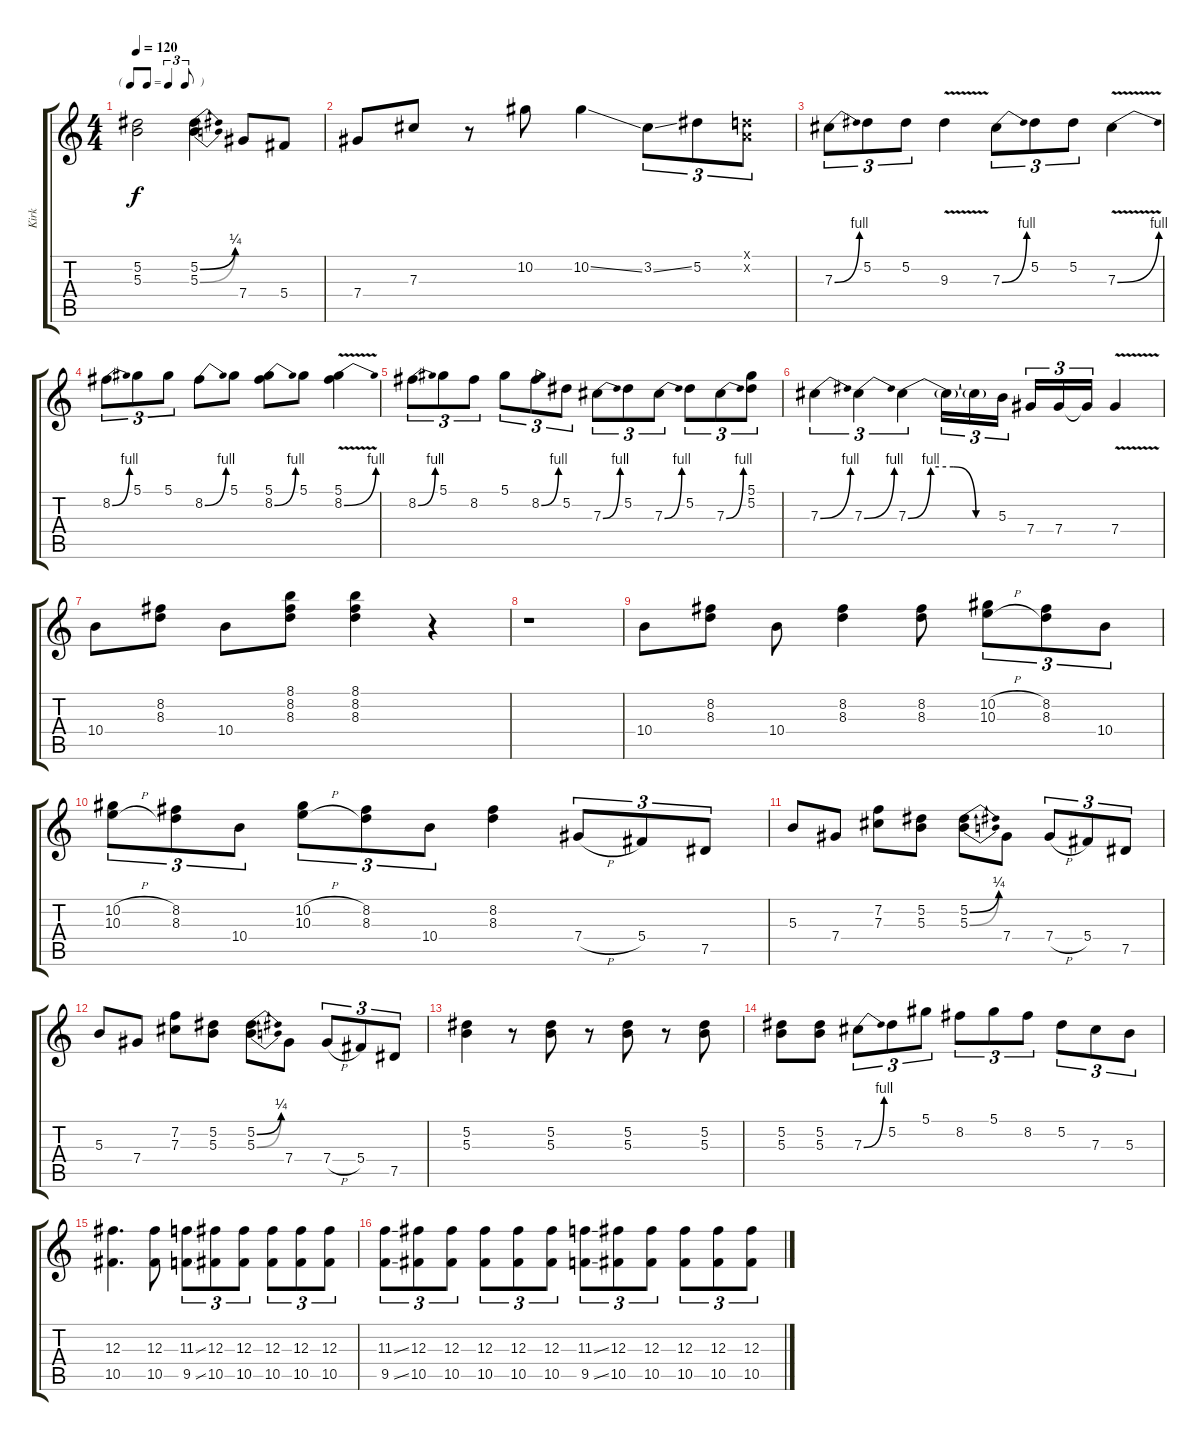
\track ("Kirk" "Kirk") {instrument distortionguitar}
\staff {score tabs}
\tuning (Eb4 Bb3 Gb3 Db3 Ab2 Eb2) {hide}
\ts (4 4)
\tf triplet8th
\tempo 120
\clef g2
\ks c
(5.2 5.3).2{dy f} (5.2{be (bend 0 0 60 1)} 5.3{be (bend 0 0 60 1)}).4 7.4.8 5.4.8 |
7.4.8 7.3.8 r.8 10.2.8 10.2{ss}.4 3.2{ss}.8{tu (3 2)} 5.2.8{tu (3 2)} (-1.1{x} -1.2{x}).8{tu (3 2)} |
7.3{be (bend 0 0 60 4)}.8{tu (3 2)} 5.2.8{tu (3 2)} 5.2.8{tu (3 2)} 9.3{v}.4 7.3{be (bend 0 0 60 4)}.8{tu (3 2)} 5.2.8{tu (3 2)} 5.2.8{tu (3 2)} 7.3{be (bend 0 0 60 4) v}.4 |
8.2{be (bend 0 0 60 4)}.8{tu (3 2)} 5.1.8{tu (3 2)} 5.1.8{tu (3 2)} 8.2{be (bend 0 0 60 4)}.8 5.1.8 (5.1 8.2{be (bend 0 0 60 4)}).8 5.1.8 (5.1{v} 8.2{be (bend 0 0 60 4) v}).4 |
8.2{be (bend 0 0 60 4)}.8{tu (3 2)} 5.1.8{tu (3 2)} 8.2.8{tu (3 2)} 5.1.8{tu (3 2)} 8.2{be (bend 0 0 60 4)}.8{tu (3 2)} 5.2.8{tu (3 2)} 7.3{be (bend 0 0 60 4)}.8{tu (3 2)} 5.2.8{tu (3 2)} 7.3{be (bend 0 0 60 4)}.8{tu (3 2)} 5.2.8{tu (3 2)} 7.3{be (bend 0 0 60 4)}.8{tu (3 2)} (5.1 5.2).8{tu (3 2)} |
7.3{be (bend 0 0 60 4)}.4{tu (3 2)} 7.3{be (bend 0 0 60 4)}.4{tu (3 2)} 7.3{be (custom 0 0 15 4 30 4 45 0 60 0)}.4{tu (3 2)} 7.3{t}.16{tu (3 2)} 7.3{t}.16{tu (3 2)} 5.3.16{tu (3 2)} 7.4.16{tu (3 2)} 7.4.16{tu (3 2)} 7.4{t}.16{tu (3 2)} 7.4{v}.4 |
10.4.8 (8.2 8.3).8 10.4.8 (8.1 8.2 8.3).8 (8.1 8.2 8.3).4 r.4 |
r.1 |
10.4.8 (8.2 8.3).8 10.4.8 (8.2 8.3).4 (8.2 8.3).8 (10.2{h} 10.3{h}).8{tu (3 2)} (8.2 8.3).8{tu (3 2)} 10.4.8{tu (3 2)} |
(10.2{h} 10.3{h}).8{tu (3 2)} (8.2 8.3).8{tu (3 2)} 10.4.8{tu (3 2)} (10.2{h} 10.3{h}).8{tu (3 2)} (8.2 8.3).8{tu (3 2)} 10.4.8{tu (3 2)} (8.2 8.3).4 7.4{h}.8{tu (3 2)} 5.4.8{tu (3 2)} 7.5.8{tu (3 2)} |
5.3.8 7.4.8 (7.2 7.3).8 (5.2 5.3).8 (5.2{be (bend 0 0 60 1)} 5.3{be (bend 0 0 60 1)}).8 7.4.8 7.4{h}.8{tu (3 2)} 5.4.8{tu (3 2)} 7.5.8{tu (3 2)} |
5.3.8 7.4.8 (7.2 7.3).8 (5.2 5.3).8 (5.2{be (bend 0 0 60 1)} 5.3{be (bend 0 0 60 1)}).8 7.4.8 7.4{h}.8{tu (3 2)} 5.4.8{tu (3 2)} 7.5.8{tu (3 2)} |
(5.2 5.3).4 r.8 (5.2 5.3).8 r.8 (5.2 5.3).8 r.8 (5.2 5.3).8 |
(5.2 5.3).8 (5.2 5.3).8 7.3{be (bend 0 0 60 4)}.8{tu (3 2)} 5.2.8{tu (3 2)} 5.1.8{tu (3 2)} 8.2.8{tu (3 2)} 5.1.8{tu (3 2)} 8.2.8{tu (3 2)} 5.2.8{tu (3 2)} 7.3.8{tu (3 2)} 5.3.8{tu (3 2)} |
(12.3 10.5).4{d} (12.3 10.5).8 (11.3{ss} 9.5{ss}).8{tu (3 2)} (12.3 10.5).8{tu (3 2)} (12.3 10.5).8{tu (3 2)} (12.3 10.5).8{tu (3 2)} (12.3 10.5).8{tu (3 2)} (12.3 10.5).8{tu (3 2)} |
(11.3{ss} 9.5{ss}).8{tu (3 2)} (12.3 10.5).8{tu (3 2)} (12.3 10.5).8{tu (3 2)} (12.3 10.5).8{tu (3 2)} (12.3 10.5).8{tu (3 2)} (12.3 10.5).8{tu (3 2)} (11.3{ss} 9.5{ss}).8{tu (3 2)} (12.3 10.5).8{tu (3 2)} (12.3 10.5).8{tu (3 2)} (12.3 10.5).8{tu (3 2)} (12.3 10.5).8{tu (3 2)} (12.3 10.5).8{tu (3 2)}
